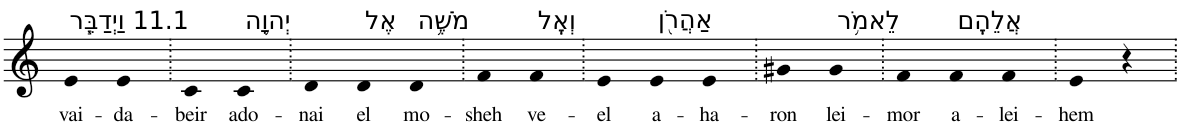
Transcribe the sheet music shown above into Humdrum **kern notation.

**kern	**text
*part1	*part1
*staff1	*staff1
*I"Piano	*
*I'Pno	*
*clefG2	*
*k[]	*
=1	=1
!LO:TX:a:t=11.1 וַיְדַבֵּ֧ר	!
!	!LO:LY:b
4e	vai-
!	!LO:LY:b
4e	-da-
=2.	=2.
!	!LO:LY:b
4c	-beir
!LO:TX:a:t=יְהוָ֛ה	!
!	!LO:LY:b
4c	ado-
=3.	=3.
!	!LO:LY:b
4d	-nai
!LO:TX:a:t=אֶל	!
!	!LO:LY:b
4d	el
!LO:TX:a:t=מֹשֶׁ֥ה	!
!	!LO:LY:b
4d	mo-
=4.	=4.
!	!LO:LY:b
4f	-sheh
!LO:TX:a:t=וְאֶֽל	!
!	!LO:LY:b
4f	ve-
=5.	=5.
!	!LO:LY:b
4e	-el
!LO:TX:a:t=אַהֲרֹ֖ן	!
!	!LO:LY:b
4e	a-
!	!LO:LY:b
4e	-ha-
=6.	=6.
!	!LO:LY:b
4g#X	-ron
!LO:TX:a:t=לֵאמֹ֥ר	!
!	!LO:LY:b
4g#	lei-
=7.	=7.
!	!LO:LY:b
4f	-mor
!LO:TX:a:t=אֲלֵהֶֽם	!
!	!LO:LY:b
4f	a-
!	!LO:LY:b
4f	-lei-
=8.	=8.
!	!LO:LY:b
4e	-hem
4r	.
=.	=.
*-	*-
